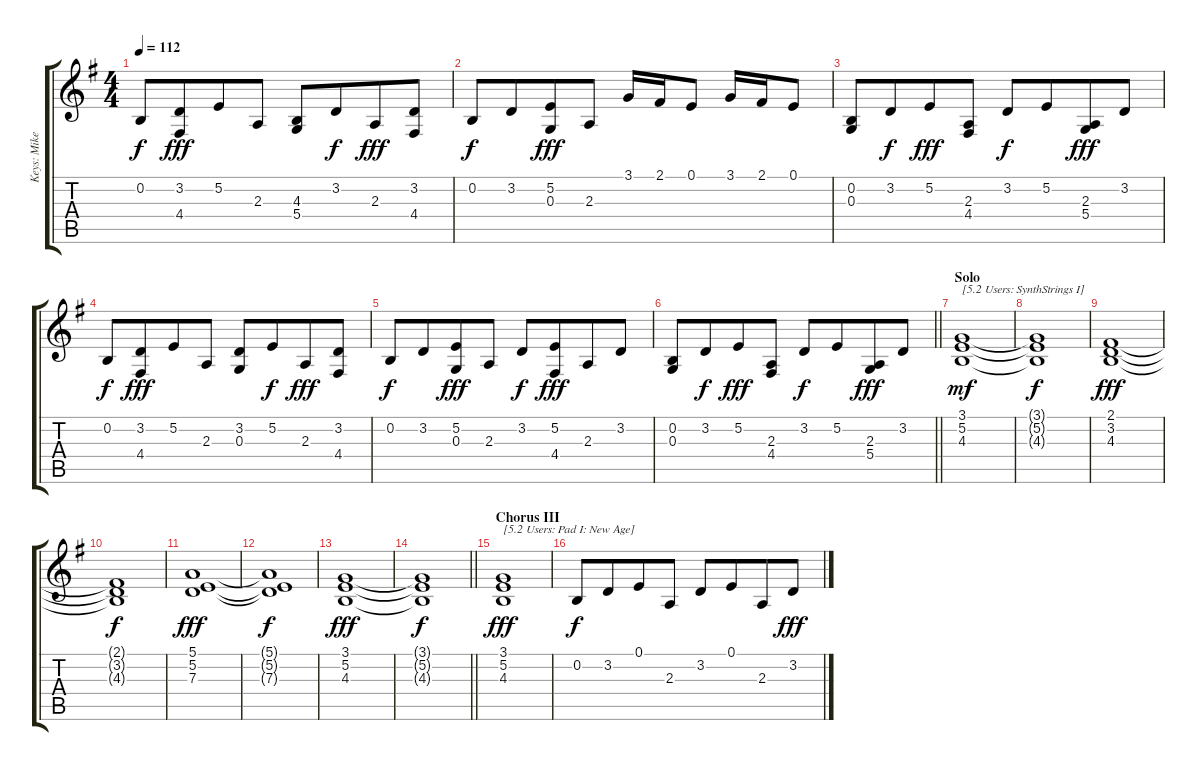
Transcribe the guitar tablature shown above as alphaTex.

\track ("Keys: Mike" "Keys: Mike") {instrument pad1newage}
\staff {score tabs}
\tuning (E4 B3 G3 D3 A2 E2) {hide}
\ts (4 4)
\tempo 112
\clef g2
\ks g
0.2.8{dy f beam merge} (3.2 4.4).8{dy fff beam merge} 5.2.8{beam merge} 2.3.8 (4.3 5.4).8{beam merge} 3.2.8{dy f beam merge} 2.3.8{dy fff beam merge} (3.2 4.4).8 |
0.2.8{dy f beam merge} 3.2.8{beam merge} (5.2 0.3).8{dy fff beam merge} 2.3.8 3.1.16 2.1.16{beam merge} 0.1.8 3.1.16 2.1.16{beam merge} 0.1.8 |
(0.2 0.3).8{beam merge} 3.2.8{dy f beam merge} 5.2.8{dy fff beam merge} (2.3 4.4).8 3.2.8{dy f beam merge} 5.2.8{beam merge} (2.3 5.4).8{dy fff beam merge} 3.2.8 |
0.2.8{dy f beam merge} (3.2 4.4).8{dy fff beam merge} 5.2.8{beam merge} 2.3.8 (3.2 0.3).8{beam merge} 5.2.8{dy f beam merge} 2.3.8{dy fff beam merge} (3.2 4.4).8 |
0.2.8{dy f beam merge} 3.2.8{beam merge} (5.2 0.3).8{dy fff beam merge} 2.3.8 3.2.8{dy f beam merge} (5.2 4.4).8{dy fff beam merge} 2.3.8{beam merge} 3.2.8 |
\barLineRight lightlight
(0.2 0.3).8{beam merge} 3.2.8{dy f beam merge} 5.2.8{dy fff beam merge} (2.3 4.4).8 3.2.8{dy f beam merge} 5.2.8{beam merge} (2.3 5.4).8{dy fff beam merge} 3.2.8 |
\section ("" "Solo")
(3.1 5.2 4.3).1{txt "[5.2 Users: SynthStrings I]" dy mf instrument synthstrings1} |
(3.1{t} 5.2{t} 4.3{t}).1{dy f} |
(2.1 3.2 4.3).1{dy fff} |
(2.1{t} 3.2{t} 4.3{t}).1{dy f} |
(5.1 5.2 7.3).1{dy fff} |
(5.1{t} 5.2{t} 7.3{t}).1{dy f} |
(3.1 5.2 4.3).1{dy fff} |
\barLineRight lightlight
(3.1{t} 5.2{t} 4.3{t}).1{dy f} |
\section ("" "Chorus III")
(3.1 5.2 4.3).1{txt "[5.2 Users: Pad I: New Age]" dy fff instrument pad1newage} |
0.2.8{dy f} 3.2.8{beam merge} 0.1.8 2.3.8 3.2.8 0.1.8{beam merge} 2.3.8 3.2.8{dy fff}
